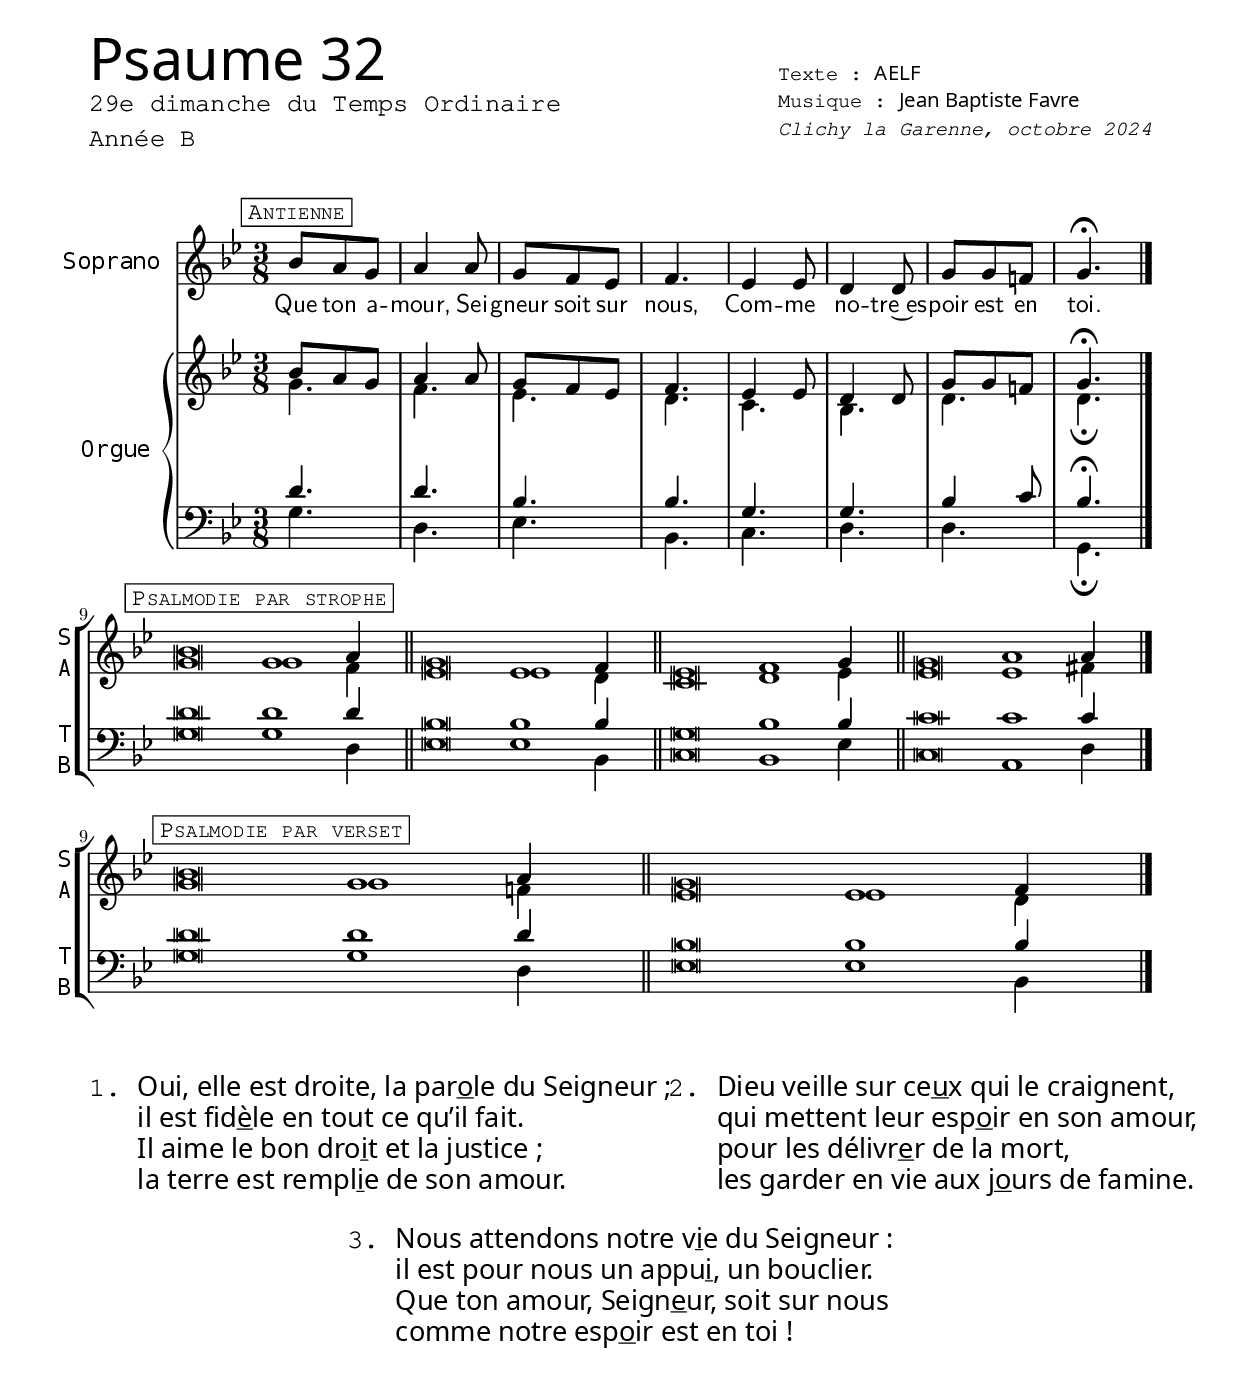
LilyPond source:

\version "2.18.2"
\language "english"
\include "../libs/commonFunctions.ily"

tempoVerseRallentando = {
  \set Score.tempoHideNote = ##t
  \tempo 4=60
}
tempoVerseAcelerando = {
  \set Score.tempoHideNote = ##t
  \tempo 2=120
}

scoreHeader = \header {
  title = "Psaume 32"
  subtitle = \markup { \column { "29e dimanche du Temps Ordinaire" "Année B" } }
  composer = "Jean Baptiste Favre"
  poet = "AELF"
  date = "Clichy la Garenne, octobre 2024"
}

global = {
  \time 3/8
  \key g \minor
}

%%%%%%%%%%%%%%%%%%%%%%%%%%%%%%
%%%%%%%%%% Antiphon %%%%%%%%%%
%%%%%%%%%%%%%%%%%%%%%%%%%%%%%%
antiphonRythm = {
 s4.*8 \bar "|." \break
}
antiphonMusicSoprano = \relative c'' {
  \markCustom "Antienne"
  bf8 a g a4 a8 g f ef f4.
  ef4 ef8 d4 d8 g g f! g4.
  }

antiphonMusicAlto = \relative c'' {
  g4. f ef d c bf d d4.
  }

antiphonMusicTenor =  \relative c' {
  d4. d bf bf g g bf4 c8 bf4.
  }

antiphonMusicBass =  \relative c' {
  g4. d ef bf c d d g,4.
  }

antiphonLyrics = \lyricmode {
  Que ton a -- mour, Sei -- gneur soit sur nous,
  Com -- me no -- tre~es -- poir est en toi.
  }

antiphonLyricsSoprano = \antiphonLyrics
antiphonLyricsAlto = \antiphonLyrics
antiphonLyricsTenor = \antiphonLyrics
antiphonLyricsBass = \antiphonLyrics

%%%%%%%%%%%%%%%%%%%%%%%%%%%%%%%%%%%%%%%%%%%%%%
%%%%%%%%%%          Verses          %%%%%%%%%%
%%%%%%%%%%%%%%%%%%%%%%%%%%%%%%%%%%%%%%%%%%%%%%
verseStropheRythm = {
  \accidentalStyle forget
  \once \override Score.RehearsalMark.break-align-symbols = #'(clef)
  \markCustom "Psalmodie par strophe" \cadenzaOn
  \tempoVerseAcelerando s\breve s1 \tempoVerseRallentando s4 \bar "||"
  \tempoVerseAcelerando s\breve s1 \tempoVerseRallentando s4 \bar "||"
  \tempoVerseAcelerando s\breve s1 \tempoVerseRallentando s4 \bar "||"
  \tempoVerseAcelerando s\breve s1 \tempoVerseRallentando s4 \bar "|." \break

  \markCustom "Psalmodie par verset" \cadenzaOn
  \tempoVerseAcelerando s\breve s1 \tempoVerseRallentando s4 \bar "||"
  \tempoVerseAcelerando s\breve s1 \tempoVerseRallentando s4 \bar "|."
}
verseStropheMusicSoprano = \relative c'' {
  bf\breve g1 a4
  g\breve ef1 f4
  ef\breve f1 g4
  g\breve a1 a4

  bf\breve g1 a4
  g\breve ef1 f4
  }
verseStropheMusicAlto = \relative c'' {
  g\breve g1 f4
  ef\breve ef1 d4
  c\breve d1 ef4
  ef\breve ef1 fs4

  g\breve g1 f4
  ef\breve ef1 d4
  }

verseStropheMusicTenor = \relative c' {
  d\breve d1 d4
  bf\breve bf1 bf4
  g\breve bf1 bf4
  c\breve c1 c4

  d\breve d1 d4
  bf\breve bf1 bf4
  }

verseStropheMusicBass = \relative c' {
  g\breve g1 d4
  ef\breve ef1 bf4
  c\breve bf1 ef4
  c\breve a1 d4

  g\breve g1 d4
  ef\breve ef1 bf4
  }

verseLyrics = \markuplist {
  \override #'(font-family . sans)
  \override #'(font-size . 1.5)
  \column {
    \fill-line {
      \left-column{
        \concat { \typewriter "1. " "Oui, elle est droite, la par" \underline o "le du Seigneur&nbsp;;"}
        \concat { \typewriter "   " "il est fid" \underline è "le en tout ce qu’il fait."}
        \concat { \typewriter "   " "Il aime le bon dro" \underline i "t et la justice&nbsp;;"}
        \concat { \typewriter "   " "la terre est rempl" \underline i "e de son amour."}
      }
      \hspace #1
      \left-column{
        \concat { \typewriter "2. " "Dieu veille sur ce" \underline u "x qui le craignent,"}
        \concat { \typewriter "   " "qui mettent leur esp" \underline o "ir en son amour,"}
        \concat { \typewriter "   " "pour les délivr" \underline e "r de la mort,"}
        \concat { \typewriter "   " "les garder en vie aux j" \underline o "urs de famine."}
      }
    }
    \vspace #1
    \fill-line {
      \column {
        \concat { \typewriter "3. " "Nous attendons notre v" \underline i "e du Seigneur&nbsp;:"}
        \concat { \typewriter "   " "il est pour nous un appu" \underline i ", un bouclier."}
        \concat { \typewriter "   " "Que ton amour, Seign" \underline e "ur, soit sur nous"}
        \concat { \typewriter "   " "comme notre esp" \underline o "ir est en toi&nbsp;!"}
      }
    }
  }
}

%%%%%%%%%%%%%%%%%%%%%%%%%%%%%%%%%%%%%%%%%%%%%%%%%%%%%%%%%%%%%%%%%%%%%
%%%%%%%%%%%%%%%%%%%          Draw score          %%%%%%%%%%%%%%%%%%%%
%%%%%%%%%%%%%%%%%%%%%%%%%%%%%%%%%%%%%%%%%%%%%%%%%%%%%%%%%%%%%%%%%%%%%
% Load Piano settings & layout
partition = {
  <<
    % Antienne à 4 voix mixtes
    %\include "../libs/layouts/commonAntiphonFourVoices.ily"
    \new ChoirStaff = "Antophon4Voices" <<
      \new Staff = "AntiphonSopranoStaff" <<
        \once \override Staff.VerticalAxisGroup.remove-first = ##t
        \set Staff.instrumentName = "Soprano"
        \clef "treble"
        \new Dynamics \antiphonRythm
        \new Voice = "antiphonSoprano" { \global \antiphonMusicSoprano \fermata }
        \new Lyrics \lyricsto "antiphonSoprano" { \antiphonLyricsSoprano }
      >>
    >>
    \new PianoStaff
    <<
      \set PianoStaff.instrumentName = #"Orgue"
      \new Staff <<
        \set Staff.printPartCombineTexts = ##f
        \once \override Staff.VerticalAxisGroup.remove-first = ##t
        \clef treble
        \new Voice = "soprani" {\global \voiceOne \antiphonMusicSoprano \fermata }
        \new Voice = "alti" {\global \voiceTwo \antiphonMusicAlto \fermata }
      >>
      \new Staff <<
        \set Staff.printPartCombineTexts = ##f
        \once \override Staff.VerticalAxisGroup.remove-first = ##t
        \clef bass
        \new Voice = "tenors" {\global \voiceThree \antiphonMusicTenor \fermata }
        \new Voice = "bass" {\global \voiceFour \antiphonMusicBass \fermata }
      >>
    >>
    \new ChoirStaff = "versePsalmody"
    <<
      \new Staff = "verseSopranoAlto" <<
        \set Staff.shortInstrumentName = \markup { \right-column { "S" "A" } }
        \once \override Staff.VerticalAxisGroup.remove-first = ##t
        \global
        \clef treble
        \new Dynamics { \silence \antiphonMusicSoprano \verseStropheRythm }
        \new Voice = "verseSoprano" << \voiceOne {\silence \antiphonMusicSoprano  \verseStropheMusicSoprano } >>
        \new Voice = "verseAlto" << \voiceTwo {\silence \antiphonMusicSoprano  \verseStropheMusicAlto } >>
      >>
      \new Staff = "verseTenorBass" <<
        \set Staff.shortInstrumentName = \markup { \right-column { "T" "B" } }
        \once \override Staff.VerticalAxisGroup.remove-first = ##t
        \global
        \clef bass
        \new Dynamics {\silence \antiphonMusicSoprano \verseStropheRythm}
        \new Voice = "verseTenor" << \voiceOne {\silence \antiphonMusicSoprano  \verseStropheMusicTenor } >>
        \new Voice = "verseBass" << \voiceTwo {\silence \antiphonMusicSoprano  \verseStropheMusicBass } >>
      >>
    >>
  >>
}
%%%%%%%%%%%%% PARTITION VISUELLE %%%%%%%%%%%%%
% PDF output
\paper {
  top-margin = 1.5\cm
  bottom-margin = 1.5\cm
  left-margin = 1.5\cm
  right-margin = 1.5\cm
  markup-system-spacing = #'((basic-distance . 10)
     (minimum-distance . 10)
     (padding . 5)
     (stretchability . 5))
  #(define fonts
    (set-global-fonts
     #:music "emmentaler"
     #:brace "emmentaler"
     #:roman "Latin Modern Roman"
     #:sans "Cantarell"
  ))
  #(include-special-characters)
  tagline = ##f
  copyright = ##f
  scoreTitleMarkup = \markup \columns {
    \fill-line {
      \column {
        \line {
          \left-column {
            \fontsize #8 \sans \fromproperty #'header:title
            \fontsize #1 \typewriter \fromproperty #'header:subtitle
          }
        }
      }
      \column {
        \line {
          \fontsize #-1
          \left-column {
            \line { \concat { \typewriter "Texte&nbsp;: " \sans \fromproperty #'header:poet \bold " " } }
            \line { \concat { \typewriter "Musique&nbsp;: " \sans \fromproperty #'header:composer \bold " " } }
            \typewriter \italic \fromproperty #'header:date
          }
        }
      }
    }
  }
}

\score {
  \partition
  \layout {
      ragged-last = ##f
      \context {
          \Staff
          \RemoveEmptyStaves
          \override NoteHead.style = #'altdefault
          \override InstrumentName.font-name = #"Monospace Regular"
      }
      \context {
          \PianoStaff
          \RemoveEmptyStaves
          \override NoteHead.style = #'altdefault
          \override InstrumentName.font-name = #"Monospace Regular"
      }
      \context {
          \ChoirStaff
          \RemoveEmptyStaves
          \override NoteHead.style = #'altdefault
          \override InstrumentName.font-name = #"Monospace Regular"
      }
      \override LyricText.font-name = #"Latin Modern Sans"
      \override Score.RehearsalMark.font-family = #'typewriter
  }
  \scoreHeader
}
\verseLyrics